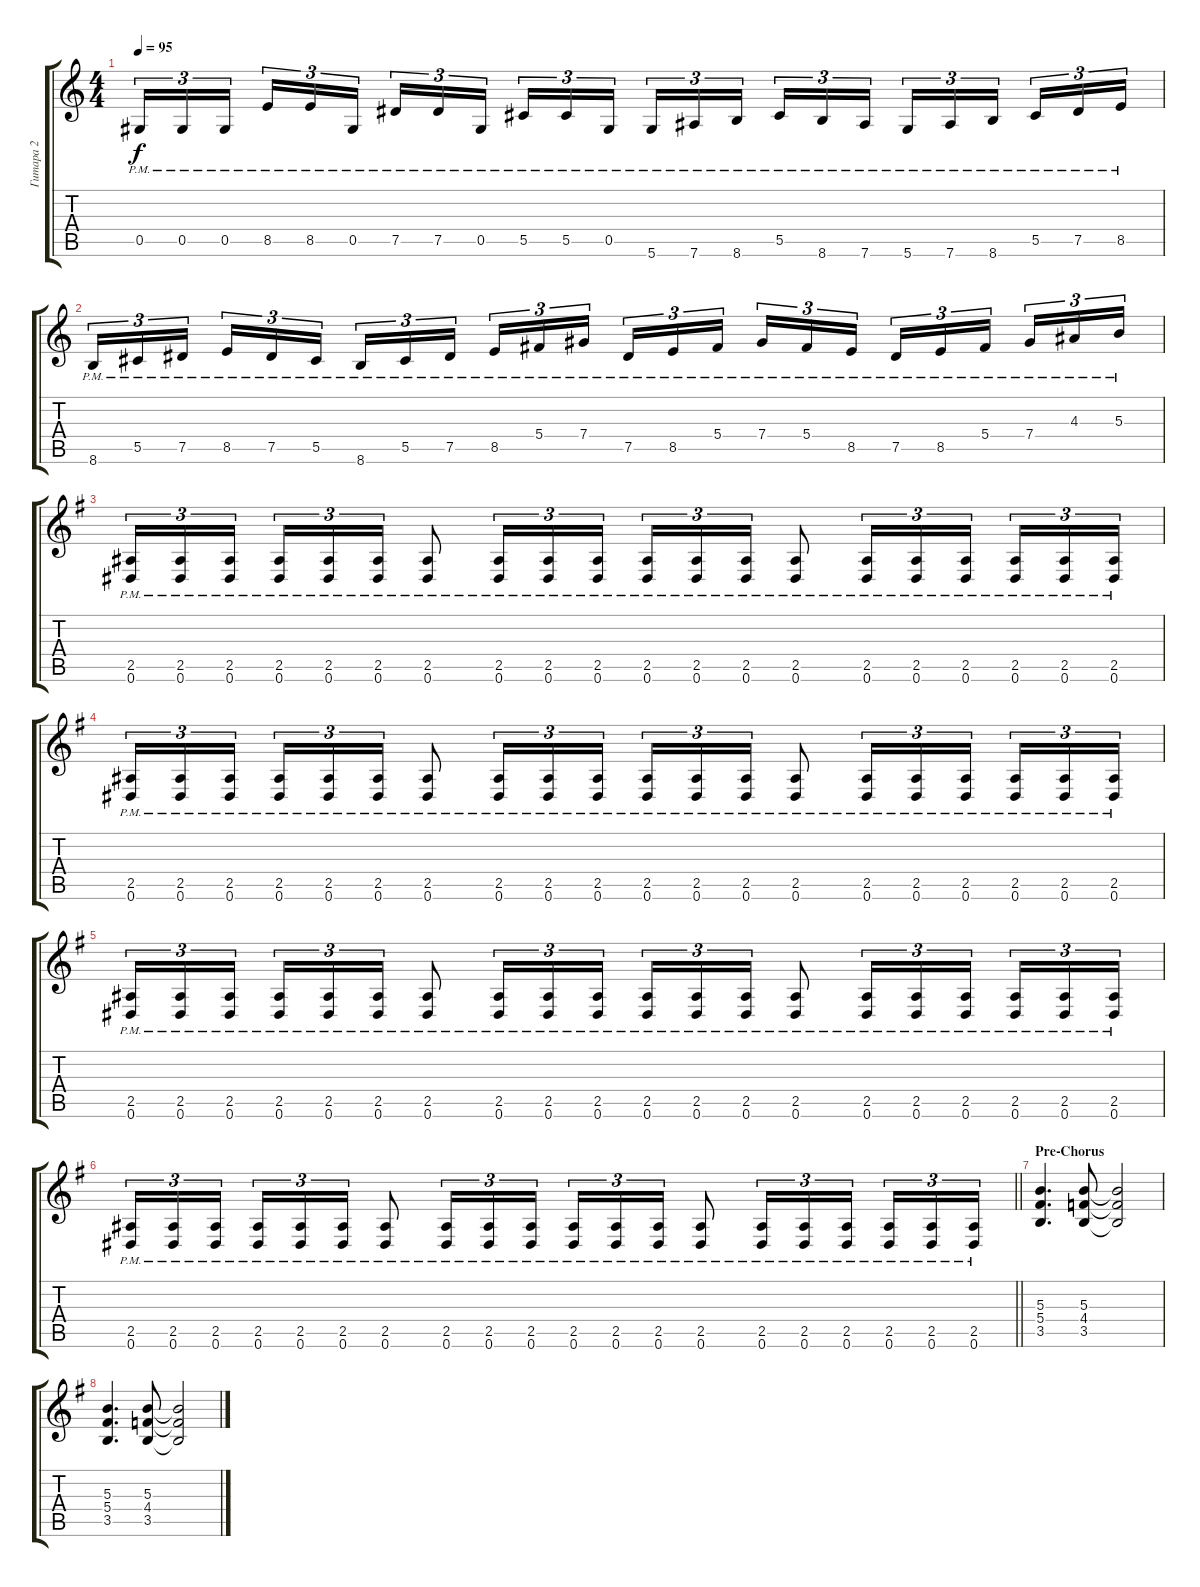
\track ("Гитара 2" "Гитара 2") {instrument distortionguitar}
\staff {score tabs}
\tuning (Eb4 Bb3 Gb3 Db3 Ab2 Eb2) {hide}
\ts (4 4)
\tempo 95
\clef g2
\ks aminor
0.5{pm}.16{tu (3 2) dy f} 0.5{pm}.16{tu (3 2)} 0.5{pm}.16{tu (3 2) beam splitsecondary} 8.5{pm}.16{tu (3 2)} 8.5{pm}.16{tu (3 2)} 0.5{pm}.16{tu (3 2)} 7.5{pm}.16{tu (3 2)} 7.5{pm}.16{tu (3 2)} 0.5{pm}.16{tu (3 2) beam splitsecondary} 5.5{pm}.16{tu (3 2)} 5.5{pm}.16{tu (3 2)} 0.5{pm}.16{tu (3 2)} 5.6{pm}.16{tu (3 2)} 7.6{pm}.16{tu (3 2)} 8.6{pm}.16{tu (3 2) beam splitsecondary} 5.5{pm}.16{tu (3 2)} 8.6{pm}.16{tu (3 2)} 7.6{pm}.16{tu (3 2)} 5.6{pm}.16{tu (3 2)} 7.6{pm}.16{tu (3 2)} 8.6{pm}.16{tu (3 2) beam splitsecondary} 5.5{pm}.16{tu (3 2)} 7.5{pm}.16{tu (3 2)} 8.5{pm}.16{tu (3 2)} |
8.6{pm}.16{tu (3 2)} 5.5{pm}.16{tu (3 2)} 7.5{pm}.16{tu (3 2) beam splitsecondary} 8.5{pm}.16{tu (3 2)} 7.5{pm}.16{tu (3 2)} 5.5{pm}.16{tu (3 2)} 8.6{pm}.16{tu (3 2)} 5.5{pm}.16{tu (3 2)} 7.5{pm}.16{tu (3 2) beam splitsecondary} 8.5{pm}.16{tu (3 2)} 5.4{pm}.16{tu (3 2)} 7.4{pm}.16{tu (3 2)} 7.5{pm}.16{tu (3 2)} 8.5{pm}.16{tu (3 2)} 5.4{pm}.16{tu (3 2) beam splitsecondary} 7.4{pm}.16{tu (3 2)} 5.4{pm}.16{tu (3 2)} 8.5{pm}.16{tu (3 2)} 7.5{pm}.16{tu (3 2)} 8.5{pm}.16{tu (3 2)} 5.4{pm}.16{tu (3 2) beam splitsecondary} 7.4{pm}.16{tu (3 2)} 4.3{pm}.16{tu (3 2)} 5.3{pm}.16{tu (3 2)} |
\ks eminor
(2.5{pm} 0.6{pm}).16{tu (3 2)} (2.5{pm} 0.6{pm}).16{tu (3 2)} (2.5{pm} 0.6{pm}).16{tu (3 2) beam splitsecondary} (2.5{pm} 0.6{pm}).16{tu (3 2)} (2.5{pm} 0.6{pm}).16{tu (3 2)} (2.5{pm} 0.6{pm}).16{tu (3 2)} (2.5{pm} 0.6{pm}).8 (2.5{pm} 0.6{pm}).16{tu (3 2)} (2.5{pm} 0.6{pm}).16{tu (3 2)} (2.5{pm} 0.6{pm}).16{tu (3 2)} (2.5{pm} 0.6{pm}).16{tu (3 2)} (2.5{pm} 0.6{pm}).16{tu (3 2)} (2.5{pm} 0.6{pm}).16{tu (3 2)} (2.5{pm} 0.6{pm}).8 (2.5{pm} 0.6{pm}).16{tu (3 2)} (2.5{pm} 0.6{pm}).16{tu (3 2)} (2.5{pm} 0.6{pm}).16{tu (3 2) beam splitsecondary} (2.5{pm} 0.6{pm}).16{tu (3 2)} (2.5{pm} 0.6{pm}).16{tu (3 2)} (2.5{pm} 0.6{pm}).16{tu (3 2)} |
(2.5{pm} 0.6{pm}).16{tu (3 2)} (2.5{pm} 0.6{pm}).16{tu (3 2)} (2.5{pm} 0.6{pm}).16{tu (3 2) beam splitsecondary} (2.5{pm} 0.6{pm}).16{tu (3 2)} (2.5{pm} 0.6{pm}).16{tu (3 2)} (2.5{pm} 0.6{pm}).16{tu (3 2)} (2.5{pm} 0.6{pm}).8 (2.5{pm} 0.6{pm}).16{tu (3 2)} (2.5{pm} 0.6{pm}).16{tu (3 2)} (2.5{pm} 0.6{pm}).16{tu (3 2)} (2.5{pm} 0.6{pm}).16{tu (3 2)} (2.5{pm} 0.6{pm}).16{tu (3 2)} (2.5{pm} 0.6{pm}).16{tu (3 2)} (2.5{pm} 0.6{pm}).8 (2.5{pm} 0.6{pm}).16{tu (3 2)} (2.5{pm} 0.6{pm}).16{tu (3 2)} (2.5{pm} 0.6{pm}).16{tu (3 2) beam splitsecondary} (2.5{pm} 0.6{pm}).16{tu (3 2)} (2.5{pm} 0.6{pm}).16{tu (3 2)} (2.5{pm} 0.6{pm}).16{tu (3 2)} |
(2.5{pm} 0.6{pm}).16{tu (3 2)} (2.5{pm} 0.6{pm}).16{tu (3 2)} (2.5{pm} 0.6{pm}).16{tu (3 2) beam splitsecondary} (2.5{pm} 0.6{pm}).16{tu (3 2)} (2.5{pm} 0.6{pm}).16{tu (3 2)} (2.5{pm} 0.6{pm}).16{tu (3 2)} (2.5{pm} 0.6{pm}).8 (2.5{pm} 0.6{pm}).16{tu (3 2)} (2.5{pm} 0.6{pm}).16{tu (3 2)} (2.5{pm} 0.6{pm}).16{tu (3 2)} (2.5{pm} 0.6{pm}).16{tu (3 2)} (2.5{pm} 0.6{pm}).16{tu (3 2)} (2.5{pm} 0.6{pm}).16{tu (3 2)} (2.5{pm} 0.6{pm}).8 (2.5{pm} 0.6{pm}).16{tu (3 2)} (2.5{pm} 0.6{pm}).16{tu (3 2)} (2.5{pm} 0.6{pm}).16{tu (3 2) beam splitsecondary} (2.5{pm} 0.6{pm}).16{tu (3 2)} (2.5{pm} 0.6{pm}).16{tu (3 2)} (2.5{pm} 0.6{pm}).16{tu (3 2)} |
\barLineRight lightlight
(2.5{pm} 0.6{pm}).16{tu (3 2)} (2.5{pm} 0.6{pm}).16{tu (3 2)} (2.5{pm} 0.6{pm}).16{tu (3 2) beam splitsecondary} (2.5{pm} 0.6{pm}).16{tu (3 2)} (2.5{pm} 0.6{pm}).16{tu (3 2)} (2.5{pm} 0.6{pm}).16{tu (3 2)} (2.5{pm} 0.6{pm}).8 (2.5{pm} 0.6{pm}).16{tu (3 2)} (2.5{pm} 0.6{pm}).16{tu (3 2)} (2.5{pm} 0.6{pm}).16{tu (3 2)} (2.5{pm} 0.6{pm}).16{tu (3 2)} (2.5{pm} 0.6{pm}).16{tu (3 2)} (2.5{pm} 0.6{pm}).16{tu (3 2)} (2.5{pm} 0.6{pm}).8 (2.5{pm} 0.6{pm}).16{tu (3 2)} (2.5{pm} 0.6{pm}).16{tu (3 2)} (2.5{pm} 0.6{pm}).16{tu (3 2) beam splitsecondary} (2.5{pm} 0.6{pm}).16{tu (3 2)} (2.5{pm} 0.6{pm}).16{tu (3 2)} (2.5{pm} 0.6{pm}).16{tu (3 2)} |
\section ("" "Pre-Chorus")
(5.3 5.4 3.5).4{d} (5.3 4.4 3.5).8 (5.3{t} 4.4{t} 3.5{t}).2 |
(5.3 5.4 3.5).4{d} (5.3 4.4 3.5).8 (5.3{t} 4.4{t} 3.5{t}).2
